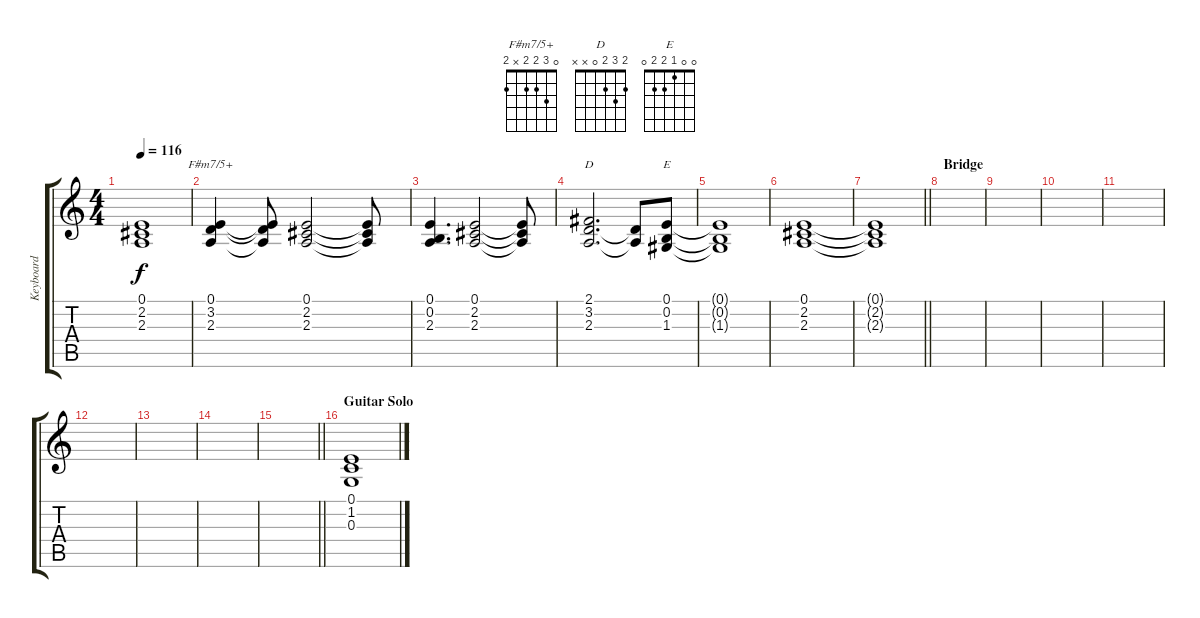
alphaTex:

\track ("Keyboard" "Keyboard") {instrument stringensemble1}
\staff {score tabs}
\tuning (E4 B3 G3 D3 A2 E2) {hide}
\chord ("F#m7/5+" 0 3 2 2 x 2)
\chord ("D" 2 3 2 0 x x)
\chord ("E" 0 0 1 2 2 0)
\ts (4 4)
\tempo 116
\clef g2
\ks c
(0.1{t} 2.2{t} 2.3{t}).1{dy f} |
(0.1 3.2 2.3).4{ch "F#m7/5+"} (0.1{t} 3.2{t} 2.3{t}).8 (0.1 2.2 2.3).2 (0.1{t} 2.2{t} 2.3{t}).8 |
(0.1 0.2 2.3).4{d} (0.1 2.2 2.3).2 (0.1{t} 2.2{t} 2.3{t}).8 |
(2.1 3.2 2.3).2{d ch "D"} (3.2{t} 2.3{t}).8 (0.1 0.2 1.3).8{ch "E"} |
(0.1{t} 0.2{t} 1.3{t}).1 |
(0.1 2.2 2.3).1 |
\barLineRight lightlight
(0.1{t} 2.2{t} 2.3{t}).1 |
\section ("" "Bridge")
|
|
|
|
|
|
|
\barLineRight lightlight
|
\section ("" "Guitar Solo")
(0.1 1.2 0.3).1
